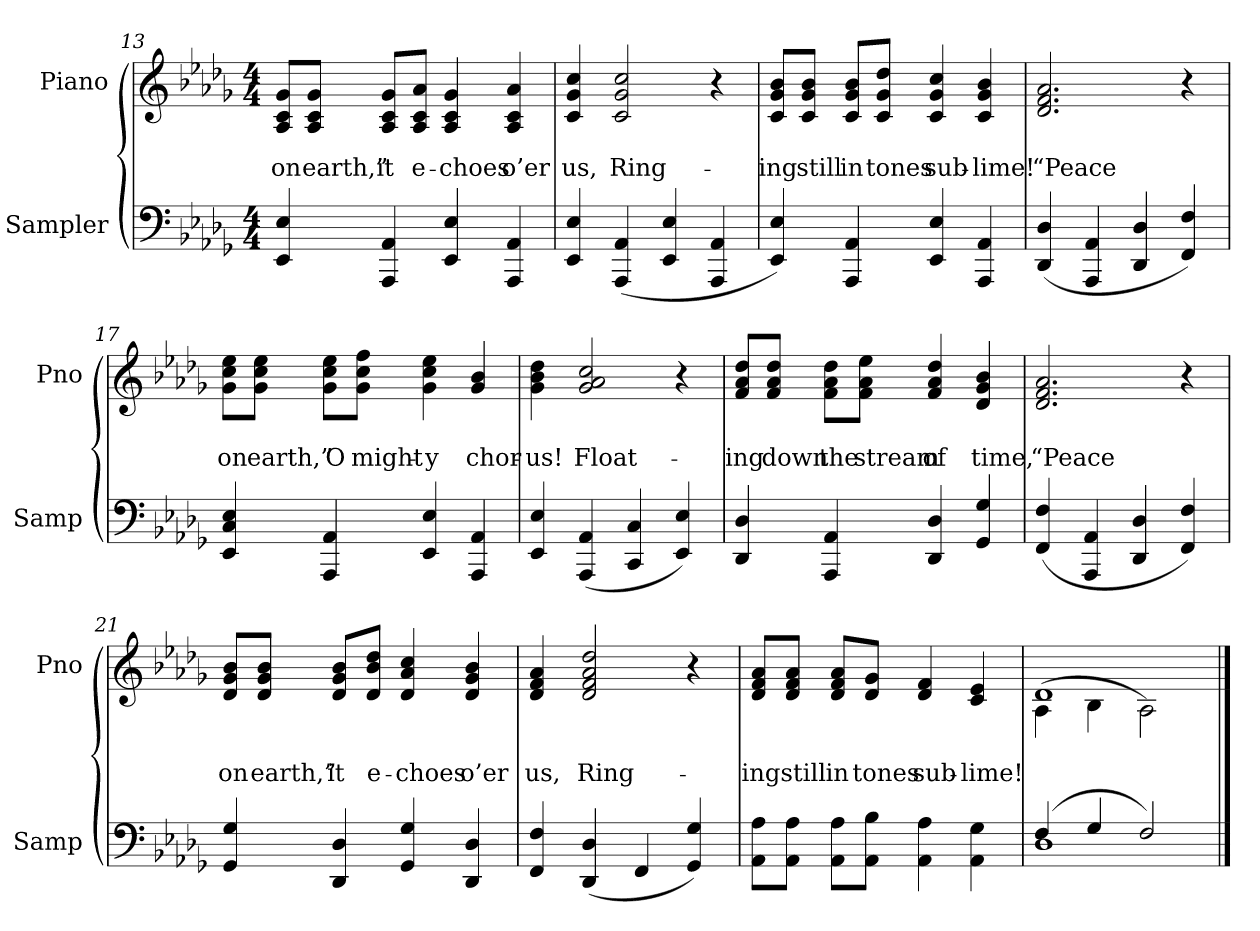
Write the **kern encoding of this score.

**kern	**kern	**text	**text
*part2	*part1	*part1	*part1
*staff2	*staff1	*staff1	*staff1
*I"Sampler	*I"Piano	*	*
*I'Samp	*I'Pno	*	*
*clefF4	*clefG2	*	*
*k[b-e-a-d-g-]	*k[b-e-a-d-g-]	*	*
*D-:	*D-:	*	*
*M4/4	*M4/4	*	*
=13	=13	=13	=13
4EE- 4E-	8A-/ 8c/ 8g-/L	.	on
.	8A-/ 8c/ 8g-/J	.	earth,”
4AAA- 4AA-	8A-/ 8c/ 8g-/L	.	it
.	8A-/ 8c/ 8a-/J	.	e-
4EE- 4E-	4A- 4c 4g-	.	-choes
4AAA- 4AA-	4A- 4c 4a-	.	o’er
=14	=14	=14	=14
4EE- 4E-	4c 4g- 4cc	.	us,
(4AAA- 4AA-	2c 2g- 2cc	.	Ring-
4EE- 4E-	.	.	.
4AAA- 4AA-	4r	.	.
=15	=15	=15	=15
4EE- 4E-)	8c/ 8g-/ 8b-/L	.	-ing
.	8c/ 8g-/ 8b-/J	.	still
4AAA- 4AA-	8c/ 8g-/ 8b-/L	.	in
.	8c/ 8g-/ 8dd-/J	.	tones
4EE- 4E-	4c 4g- 4cc	.	sub-
4AAA- 4AA-	4c 4g- 4b-	.	-lime!
=16	=16	=16	=16
(4DD- 4D-	2.d- 2.f 2.a-	.	“Peace
4AAA- 4AA-	.	.	.
4DD- 4D-	.	.	.
4FF 4F)	4r	.	.
=17	=17	=17	=17
4EE- 4C 4E-	8g-\ 8cc\ 8ee-\L	.	on
.	8g-\ 8cc\ 8ee-\J	.	earth,”
4AAA- 4AA-	8g-\ 8cc\ 8ee-\L	.	O
.	8g-\ 8cc\ 8ff\J	.	might-
4EE- 4E-	4g- 4cc 4ee-	.	-y
4AAA- 4AA-	4g- 4b-	.	chor-
=18	=18	=18	=18
4EE- 4E-	4g- 4b- 4dd-	.	-us!
(4AAA- 4AA-	2g- 2a- 2cc	.	Float-
4CC 4C	.	.	.
4EE- 4E-)	4r	.	.
=19	=19	=19	=19
4DD- 4D-	8f/ 8a-/ 8dd-/L	.	-ing
.	8f/ 8a-/ 8dd-/J	.	down
4AAA- 4AA-	8f\ 8a-\ 8dd-\L	.	the
.	8f\ 8a-\ 8ee-\J	.	stream
4DD- 4D-	4f 4a- 4dd-	.	of
4GG- 4G-	4d- 4g- 4b-	.	time,
=20	=20	=20	=20
(4FF 4F	2.d- 2.f 2.a-	.	“Peace
4AAA- 4AA-	.	.	.
4DD- 4D-	.	.	.
4FF 4F)	4r	.	.
=21	=21	=21	=21
4GG- 4G-	8d-/ 8g-/ 8b-/L	.	on
.	8d-/ 8g-/ 8b-/J	.	earth,”
4DD- 4D-	8d-/ 8g-/ 8b-/L	.	it
.	8d-/ 8b-/ 8dd-/J	.	e-
4GG- 4G-	4d- 4a- 4cc	.	-choes
4DD- 4D-	4d- 4g- 4b-	.	o’er
=22	=22	=22	=22
4FF 4F	4d- 4f 4a-	.	us,
(4DD- 4D-	2d- 2f 2a- 2dd-	.	Ring-
4FF	.	.	.
4GG- 4G-)	4r	.	.
=23	=23	=23	=23
8AA-\ 8A-\L	8d-/ 8f/ 8a-/L	.	-ing
8AA-\ 8A-\J	8d-/ 8f/ 8a-/J	.	still
8AA-\ 8A-\L	8d-/ 8f/ 8a-/L	.	in
8AA-\ 8B-\J	8d-/ 8g-/J	.	tones
4AA- 4A-	4d- 4f	.	sub-
4AA- 4G-	4c 4e-	.	-lime!
=24	=24	=24	=24
*^	*^	*	*
(4F/	1D-	(4A-\	1d-	.	.
4G-/	.	4B-\	.	.	.
2F/)	.	2A-\)	.	.	.
*v	*v	*	*	*	*
*	*v	*v	*	*
==	==	==	==
*-	*-	*-	*-
